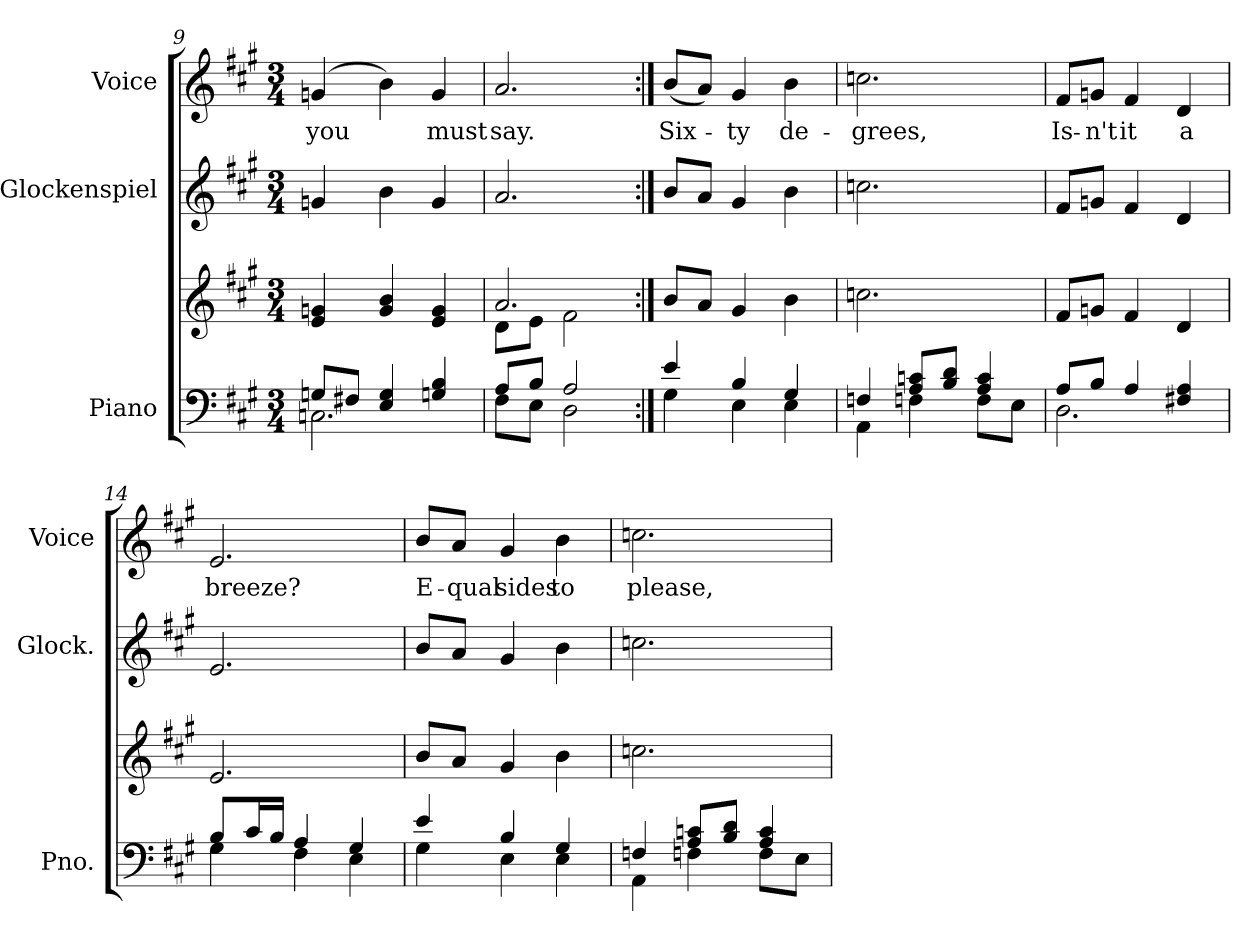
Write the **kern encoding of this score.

**kern	**kern	**kern	**kern	**text
*part3	*part3	*part2	*part1	*part1
*staff4	*staff3	*staff2	*staff1	*staff1
*I"Piano	*	*I"Glockenspiel	*I"Voice	*
*I'Pno.	*	*I'Glock.	*I'Voice	*
!!LO:LB:g=z
*clefF4	*clefG2	*clefG2	*clefG2	*
*	*	*ITrd-14c-24	*	*
*k[f#c#g#]	*k[f#c#g#]	*k[f#c#g#]	*k[f#c#g#]	*
*A:	*A:	*A:	*A:	*
*M3/4	*M3/4	*M3/4	*M3/4	*
=9	=9	=9	=9	=9
*^	*	*	*	*
!	!	!	!	!	!LO:LY:b:color=#000000
8Gni/L	2.Cni\	4ei/ 4gni	4gggni/	(4gni/	you
8F#Xi/J	.	.	.	.	.
4Ei/ 4Gi	.	4gi/ 4bi	4bbbi\	4bi\)	.
!	!	!	!	!	!LO:LY:b:color=#000000
4Gni/ 4Bi	.	4ei/ 4gi	4gggi/	4gi/	must
=10	=10	=10	=10	=10	=10
*	*	*^	*	*	*
!	!	!	!	!	!	!LO:LY:b:color=#000000
8Ai/L	8F#i\L	2.ai/	8di\L	2.aaai/	2.ai/	say.
8Bi/J	8Ei\J	.	8ei\J	.	.	.
2Ai/	2Di\	.	2f#i\	.	.	.
*	*	*v	*v	*	*	*
=11:|!	=11:|!	=11:|!	=11:|!	=11:|!	=11:|!
*	*	*^	*	*	*
!	!	!	!	!	!	!LO:LY:b:color=#000000
*	*	*v	*v	*	*	*
4ei/	4G#i\	8bi/L	8bbbi/L	(8bi/L	Six-
.	.	8ai/J	8aaai/J	8ai/J)	.
!	!	!	!	!	!LO:LY:b:color=#000000
4Bi/	4Ei\	4g#i/	4ggg#i/	4g#i/	-ty
!	!	!	!	!	!LO:LY:b:color=#000000
4G#i/	4Ei\	4bi\	4bbbi\	4bi\	de-
=12	=12	=12	=12	=12	=12
!	!	!	!	!	!LO:LY:b:color=#000000
4Fni/	4AAi\	2.ccni\	2.ccccni\	2.ccni\	-grees,
8Ai/ 8cniL	4Fni\	.	.	.	.
8Bi/ 8diJ	.	.	.	.	.
4Ai/ 4ci	8Fi\L	.	.	.	.
.	8Ei\J	.	.	.	.
=13	=13	=13	=13	=13	=13
!	!	!	!	!	!LO:LY:b:color=#000000
8Ai/L	2.Di\	8f#i/L	8fff#i/L	8f#i/L	Is-
!	!	!	!	!	!LO:LY:b:color=#000000
8Bi/J	.	8gni/J	8gggni/J	8gni/J	-n't
!	!	!	!	!	!LO:LY:b:color=#000000
4Ai/	.	4f#i/	4fff#i/	4f#i/	it
!	!	!	!	!	!LO:LY:b:color=#000000
4F#Xi/ 4Ai	.	4di/	4dddi/	4di/	a
=14	=14	=14	=14	=14	=14
!	!	!	!	!	!LO:LY:b:color=#000000
8Bi/L	4G#i\	2.ei/	2.eeei/	2.ei/	breeze?
16c#i/L	.	.	.	.	.
16Bi/JJ	.	.	.	.	.
4Ai/	4F#i\	.	.	.	.
4G#i/	4Ei\	.	.	.	.
=15	=15	=15	=15	=15	=15
!	!	!	!	!	!LO:LY:b:color=#000000
4ei/	4G#i\	8bi/L	8bbbi/L	8bi/L	E-
!	!	!	!	!	!LO:LY:b:color=#000000
.	.	8ai/J	8aaai/J	8ai/J	-qual
!	!	!	!	!	!LO:LY:b:color=#000000
4Bi/	4Ei\	4g#i/	4ggg#i/	4g#i/	sides
!	!	!	!	!	!LO:LY:b:color=#000000
4G#i/	4Ei\	4bi\	4bbbi\	4bi\	to
=16	=16	=16	=16	=16	=16
!	!	!	!	!	!LO:LY:b:color=#000000
4Fni/	4AAi\	2.ccni\	2.ccccni\	2.ccni\	please,
8Ai/ 8cniL	4Fni\	.	.	.	.
8Bi/ 8diJ	.	.	.	.	.
4Ai/ 4ci	8Fi\L	.	.	.	.
.	8Ei\J	.	.	.	.
*v	*v	*	*	*	*
=	=	=	=	=
*-	*-	*-	*-	*-
